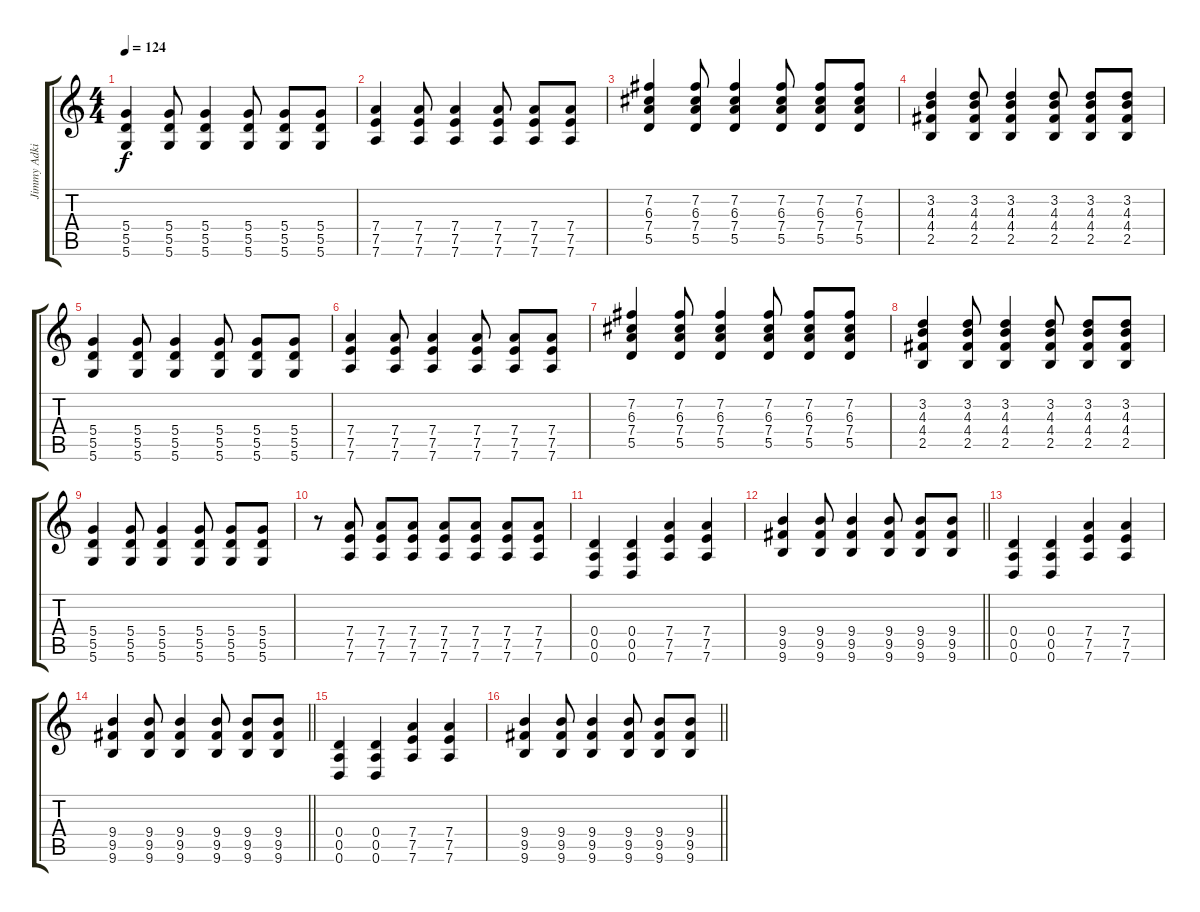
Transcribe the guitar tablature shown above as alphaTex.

\track ("Jimmy Adkins - L Guitar" "Jimmy Adki") {instrument overdrivenguitar}
\staff {score tabs}
\tuning (E4 B3 G3 D3 A2 D2) {hide}
\ts (4 4)
\tempo 124
\clef g2
\ks c
(5.4 5.5 5.6).4{dy f} (5.4 5.5 5.6).8 (5.4 5.5 5.6).4 (5.4 5.5 5.6).8 (5.4 5.5 5.6).8 (5.4 5.5 5.6).8 |
(7.4 7.5 7.6).4 (7.4 7.5 7.6).8 (7.4 7.5 7.6).4 (7.4 7.5 7.6).8 (7.4 7.5 7.6).8 (7.4 7.5 7.6).8 |
(7.2 6.3 7.4 5.5).4 (7.2 6.3 7.4 5.5).8 (7.2 6.3 7.4 5.5).4 (7.2 6.3 7.4 5.5).8 (7.2 6.3 7.4 5.5).8 (7.2 6.3 7.4 5.5).8 |
(3.2 4.3 4.4 2.5).4 (3.2 4.3 4.4 2.5).8 (3.2 4.3 4.4 2.5).4 (3.2 4.3 4.4 2.5).8 (3.2 4.3 4.4 2.5).8 (3.2 4.3 4.4 2.5).8 |
(5.4 5.5 5.6).4 (5.4 5.5 5.6).8 (5.4 5.5 5.6).4 (5.4 5.5 5.6).8 (5.4 5.5 5.6).8 (5.4 5.5 5.6).8 |
(7.4 7.5 7.6).4 (7.4 7.5 7.6).8 (7.4 7.5 7.6).4 (7.4 7.5 7.6).8 (7.4 7.5 7.6).8 (7.4 7.5 7.6).8 |
(7.2 6.3 7.4 5.5).4 (7.2 6.3 7.4 5.5).8 (7.2 6.3 7.4 5.5).4 (7.2 6.3 7.4 5.5).8 (7.2 6.3 7.4 5.5).8 (7.2 6.3 7.4 5.5).8 |
(3.2 4.3 4.4 2.5).4 (3.2 4.3 4.4 2.5).8 (3.2 4.3 4.4 2.5).4 (3.2 4.3 4.4 2.5).8 (3.2 4.3 4.4 2.5).8 (3.2 4.3 4.4 2.5).8 |
(5.4 5.5 5.6).4 (5.4 5.5 5.6).8 (5.4 5.5 5.6).4 (5.4 5.5 5.6).8 (5.4 5.5 5.6).8 (5.4 5.5 5.6).8 |
r.8 (7.4 7.5 7.6).8 (7.4 7.5 7.6).8 (7.4 7.5 7.6).8 (7.4 7.5 7.6).8 (7.4 7.5 7.6).8 (7.4 7.5 7.6).8 (7.4 7.5 7.6).8 |
(0.4 0.5 0.6).4 (0.4 0.5 0.6).4 (7.4 7.5 7.6).4 (7.4 7.5 7.6).4 |
\barLineRight lightlight
(9.4 9.5 9.6).4 (9.4 9.5 9.6).8 (9.4 9.5 9.6).4 (9.4 9.5 9.6).8 (9.4 9.5 9.6).8 (9.4 9.5 9.6).8 |
(0.4 0.5 0.6).4 (0.4 0.5 0.6).4 (7.4 7.5 7.6).4 (7.4 7.5 7.6).4 |
\barLineRight lightlight
(9.4 9.5 9.6).4 (9.4 9.5 9.6).8 (9.4 9.5 9.6).4 (9.4 9.5 9.6).8 (9.4 9.5 9.6).8 (9.4 9.5 9.6).8 |
(0.4 0.5 0.6).4 (0.4 0.5 0.6).4 (7.4 7.5 7.6).4 (7.4 7.5 7.6).4 |
\barLineRight lightlight
(9.4 9.5 9.6).4 (9.4 9.5 9.6).8 (9.4 9.5 9.6).4 (9.4 9.5 9.6).8 (9.4 9.5 9.6).8 (9.4 9.5 9.6).8
